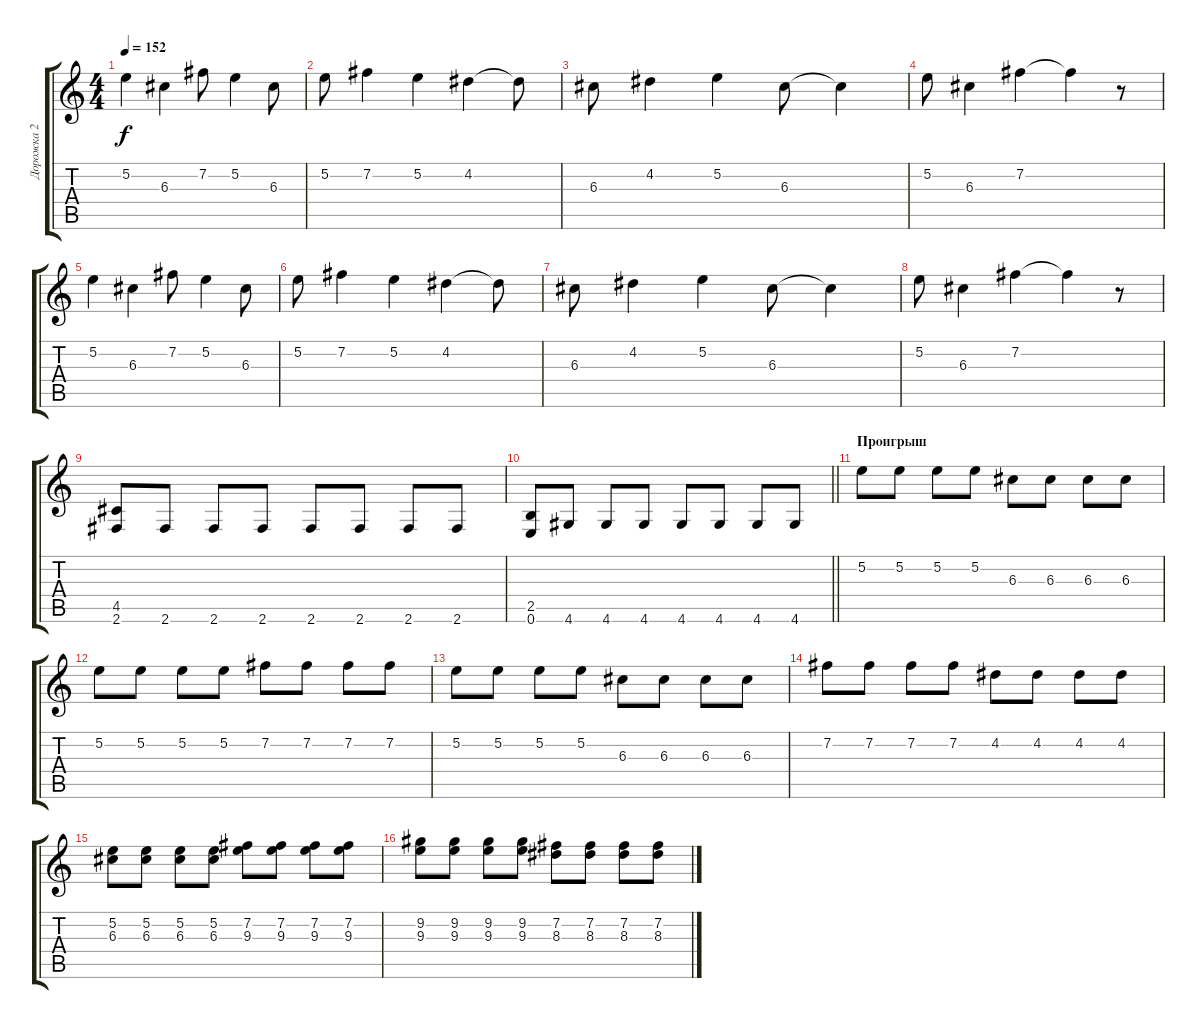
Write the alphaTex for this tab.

\track ("Дорожка 2" "Дорожка 2") {instrument overdrivenguitar}
\staff {score tabs}
\tuning (E4 B3 G3 D3 A2 E2) {hide}
\ts (4 4)
\tempo 152
\clef g2
\ks c
5.2.4{dy f} 6.3.4 7.2.8 5.2.4 6.3.8 |
5.2.8 7.2.4 5.2.4 4.2.4 4.2{t}.8 |
6.3.8 4.2.4 5.2.4 6.3.8 6.3{t}.4 |
5.2.8 6.3.4 7.2.4 7.2{t}.4 r.8 |
5.2.4 6.3.4 7.2.8 5.2.4 6.3.8 |
5.2.8 7.2.4 5.2.4 4.2.4 4.2{t}.8 |
6.3.8 4.2.4 5.2.4 6.3.8 6.3{t}.4 |
5.2.8 6.3.4 7.2.4 7.2{t}.4 r.8 |
(4.5 2.6).8 2.6.8 2.6.8 2.6.8 2.6.8 2.6.8 2.6.8 2.6.8 |
\barLineRight lightlight
(2.5 0.6).8 4.6.8 4.6.8 4.6.8 4.6.8 4.6.8 4.6.8 4.6.8 |
\section ("" "Проигрыш ")
5.2.8 5.2.8 5.2.8 5.2.8 6.3.8 6.3.8 6.3.8 6.3.8 |
5.2.8 5.2.8 5.2.8 5.2.8 7.2.8 7.2.8 7.2.8 7.2.8 |
5.2.8 5.2.8 5.2.8 5.2.8 6.3.8 6.3.8 6.3.8 6.3.8 |
7.2.8 7.2.8 7.2.8 7.2.8 4.2.8 4.2.8 4.2.8 4.2.8 |
(5.2 6.3).8 (5.2 6.3).8 (5.2 6.3).8 (5.2 6.3).8 (7.2 9.3).8 (7.2 9.3).8 (7.2 9.3).8 (7.2 9.3).8 |
(9.2 9.3).8 (9.2 9.3).8 (9.2 9.3).8 (9.2 9.3).8 (7.2 8.3).8 (7.2 8.3).8 (7.2 8.3).8 (7.2 8.3).8
